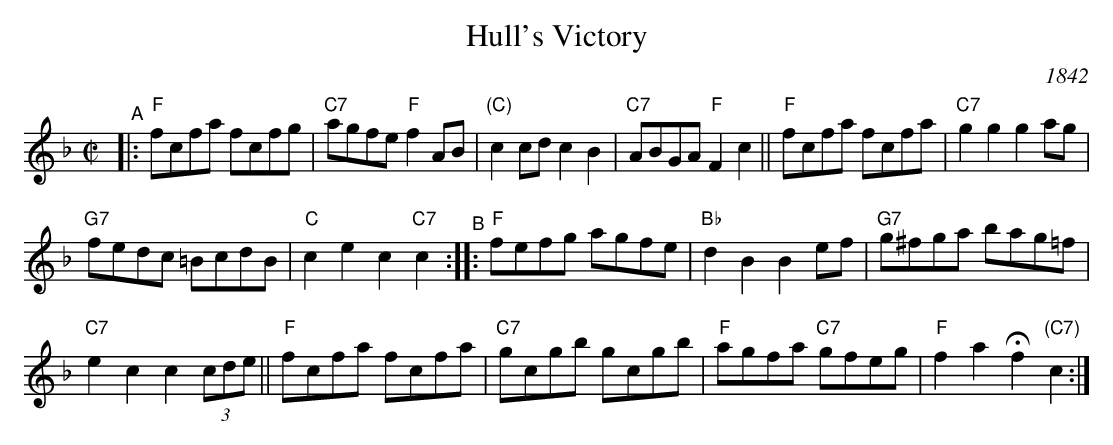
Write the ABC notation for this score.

X:1
T: Hull's Victory
O: 1842
M: C|
L: 1/8
K: F
"^A"\
|:"F"fcfa fcfg | "C7"agfe "F"f2AB | "(C)"c2cd c2B2 | "C7"ABGA "F"F2c2 || "F"fcfa fcfa | "C7"g2g2 g2ag |
"G7"fedc =BcdB | "C"c2e2 c2"C7"c2 "^B":: "F"fefg agfe | "Bb"d2B2 B2ef | "G7"g^fga bag=f |
"C7"e2c2 c2 (3cde || "F"fcfa fcfa | "C7"gcgb gcgb | "F"agfa "C7"gfeg | "F"f2a2 Hf2 "(C7)"c2 :|
